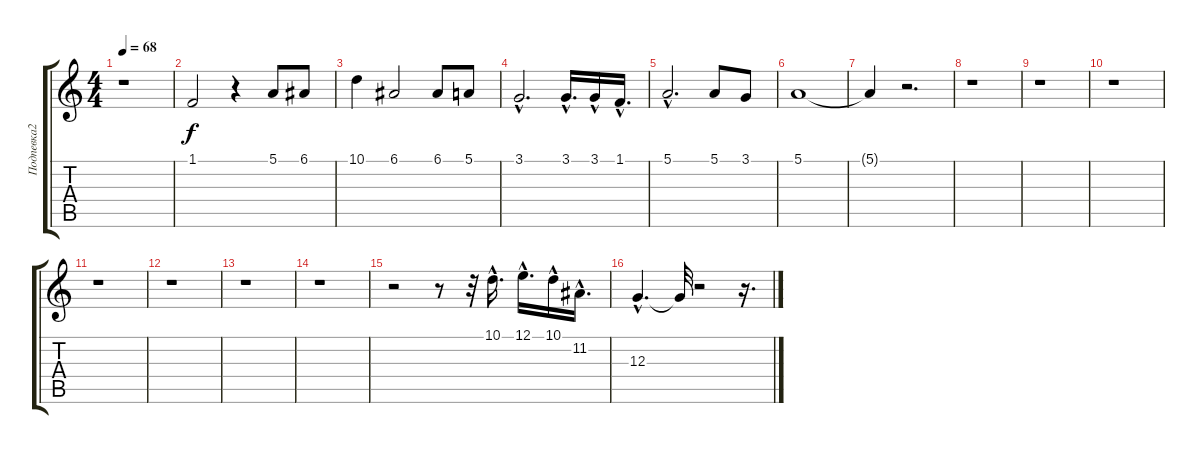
\track ("Подпевка2" "Подпевка2") {instrument synthvoice}
\staff {score tabs}
\tuning (E4 B3 G3 D3 A2 E2) {hide}
\ts (4 4)
\tempo 68
\clef g2
\ks c
r.1{dy f} |
1.1.2 r.4 5.1.8 6.1.8 |
10.1.4 6.1.2 6.1.8 5.1.8 |
3.1{hac}.2{d} 3.1{hac}.16{d} 3.1{hac}.16 1.1{hac}.16{d} |
5.1{hac}.2{d} 5.1.8 3.1.8 |
5.1.1 |
5.1{t}.4 r.2{d} |
r.1 |
r.1 |
r.1 |
r.1 |
r.1 |
r.1 |
r.1 |
r.2 r.8 r.32 10.1{hac}.16{d} 12.1{hac}.16{d} 10.1{hac}.16 11.2{hac}.16{d} |
12.3{hac}.4{d} 12.3{t}.32 r.2 r.16{d}
